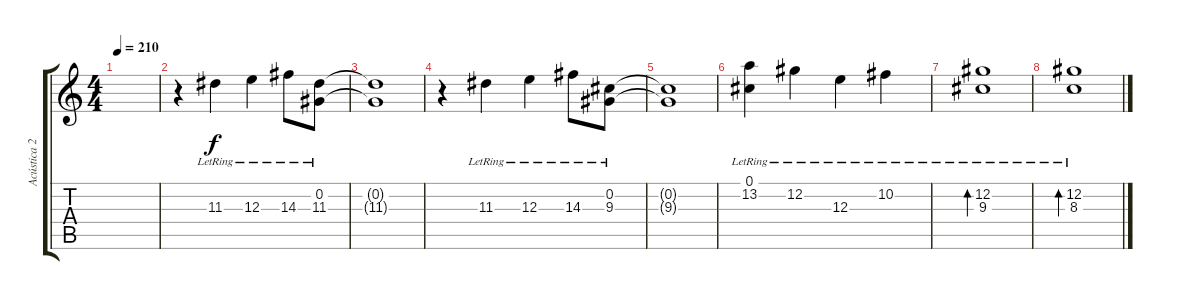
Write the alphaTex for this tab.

\track ("Acústica 2" "Acústica 2") {instrument acousticguitarsteel}
\staff {score tabs}
\tuning (Db4 Ab3 E3 B2 Gb2 Db2) {hide}
\ts (4 4)
\tempo 210
\clef g2
\ks c
|
r.4 11.3{lr}.4 12.3{lr}.4 14.3{lr}.8 (0.2{lr} 11.3{lr}).8 |
(0.2{t} 11.3{t}).1 |
r.4 11.3{lr}.4 12.3{lr}.4 14.3{lr}.8 (0.2{lr} 9.3{lr}).8 |
(0.2{t} 9.3{t}).1 |
(0.1{lr} 13.2{lr}).4 12.2{lr}.4 12.3{lr}.4 10.2{lr}.4 |
(12.2{lr} 9.3{lr}).1{bd 240} |
(12.2{lr} 8.3{lr}).1{bd 240}
